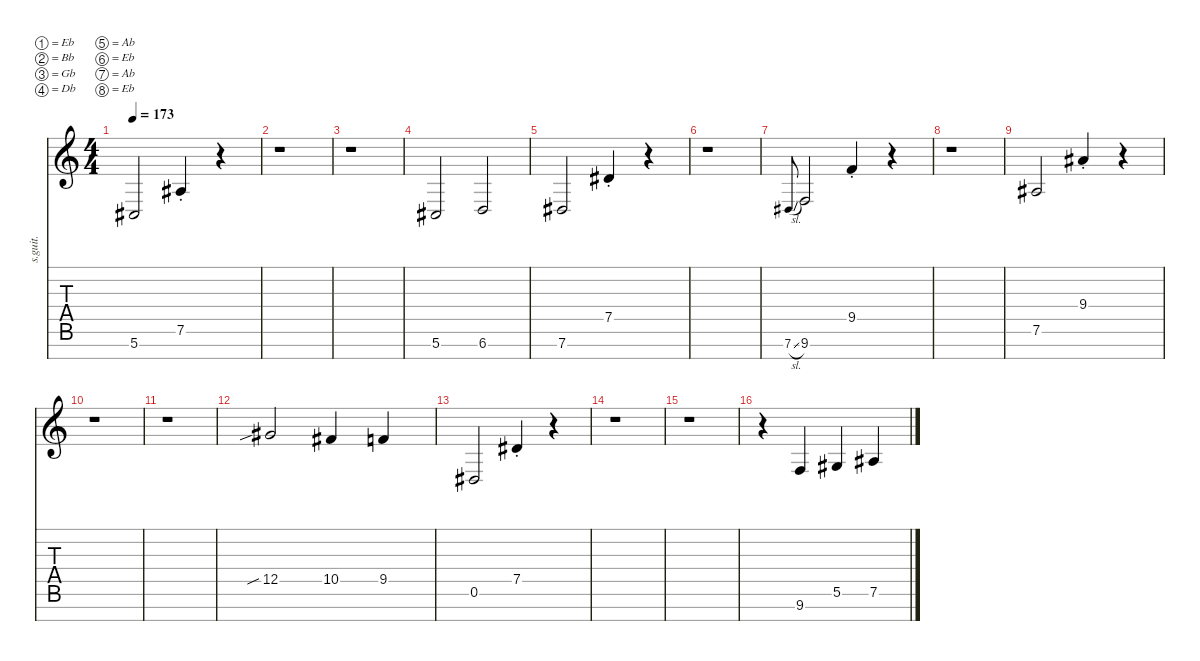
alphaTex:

\defaultSystemsLayout 4
\hideDynamics
\bracketExtendMode nobrackets
\track ("IV" "s.guit.") {instrument distortionguitar}
\staff {score tabs}
\tuning (Eb4 Bb3 Gb3 Db3 Ab2 Eb2 Ab1 Eb1)
\ts (4 4)
\tempo 173
\clef g2
\ks c
5.7{acc #}.2{lyrics (0 "") lyrics (1 "") lyrics (2 "") lyrics (3 "") lyrics (4 "") dy mf} 7.6{st acc #}.4{lyrics (0 "") lyrics (1 "") lyrics (2 "") lyrics (3 "") lyrics (4 "")} r.4 |
r.1 |
r.1 |
5.7{acc #}.2{lyrics (0 "") lyrics (1 "") lyrics (2 "") lyrics (3 "") lyrics (4 "")} 6.7.2{lyrics (0 "") lyrics (1 "") lyrics (2 "") lyrics (3 "") lyrics (4 "")} |
7.7{acc #}.2{lyrics (0 "") lyrics (1 "") lyrics (2 "") lyrics (3 "") lyrics (4 "")} 7.5{st acc #}.4{lyrics (0 "") lyrics (1 "") lyrics (2 "") lyrics (3 "") lyrics (4 "")} r.4 |
r.1 |
7.7{sl acc #}.8{lyrics (0 "") lyrics (1 "") lyrics (2 "") lyrics (3 "") lyrics (4 "") gr onbeat} 9.7.2{lyrics (0 "") lyrics (1 "") lyrics (2 "") lyrics (3 "") lyrics (4 "")} 9.5{st}.4{lyrics (0 "") lyrics (1 "") lyrics (2 "") lyrics (3 "") lyrics (4 "")} r.4 |
r.1 |
7.6{acc #}.2{lyrics (0 "") lyrics (1 "") lyrics (2 "") lyrics (3 "") lyrics (4 "")} 9.4{st acc #}.4{lyrics (0 "") lyrics (1 "") lyrics (2 "") lyrics (3 "") lyrics (4 "")} r.4 |
r.1 |
r.1 |
12.5{sib acc #}.2{lyrics (0 "") lyrics (1 "") lyrics (2 "") lyrics (3 "") lyrics (4 "")} 10.5{acc #}.4{lyrics (0 "") lyrics (1 "") lyrics (2 "") lyrics (3 "") lyrics (4 "")} 9.5.4{lyrics (0 "") lyrics (1 "") lyrics (2 "") lyrics (3 "") lyrics (4 "")} |
0.6{acc #}.2{lyrics (0 "") lyrics (1 "") lyrics (2 "") lyrics (3 "") lyrics (4 "")} 7.5{st acc #}.4{lyrics (0 "") lyrics (1 "") lyrics (2 "") lyrics (3 "") lyrics (4 "")} r.4 |
r.1 |
r.1 |
r.4 9.7.4{lyrics (0 "") lyrics (1 "") lyrics (2 "") lyrics (3 "") lyrics (4 "")} 5.6{acc #}.4{lyrics (0 "") lyrics (1 "") lyrics (2 "") lyrics (3 "") lyrics (4 "")} 7.6{acc #}.4{lyrics (0 "") lyrics (1 "") lyrics (2 "") lyrics (3 "") lyrics (4 "")}
